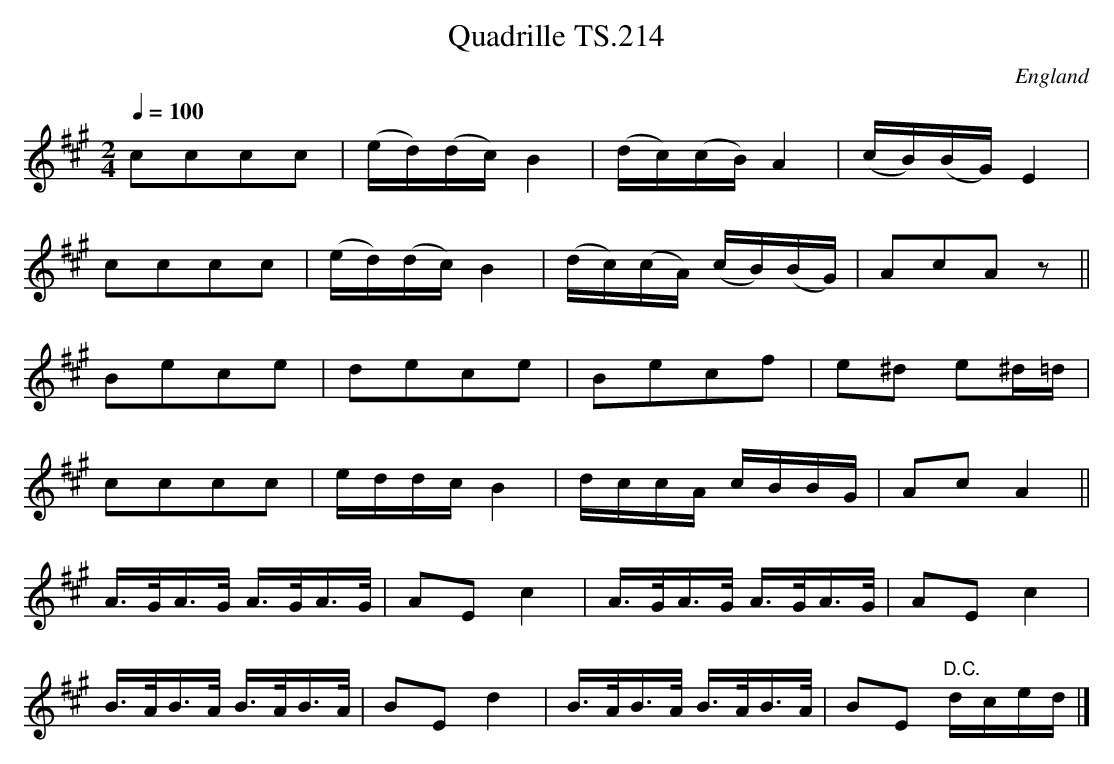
X:1
T:Quadrille TS.214
M:2/4
L:1/8
Q:1/4=100
O:England
K:A major
cccc|(e/d/)(d/c/)B2|(d/c/)(c/B/)A2|(c/B/)(B/G/)E2|!
cccc|(e/d/)(d/c/)B2|(d/c/)(c/A/) (c/B/)(B/G/)|AcAz||!
Bece|dece|Becf|e^d e^d/=d/|!
cccc|e/d/d/c/B2|d/c/c/A/ c/B/B/G/|AcA2||!
A/>G/A/>G/ A/>G/A/>G/|AEc2|A/>G/A/>G/ A/>G/A/>G/|AEc2|!
B/>A/B/>A/ B/>A/B/>A/|BEsd2|B/>A/B/>A/ B/>A/B/>A/|BE "D.C."d/c/e/d/|]
